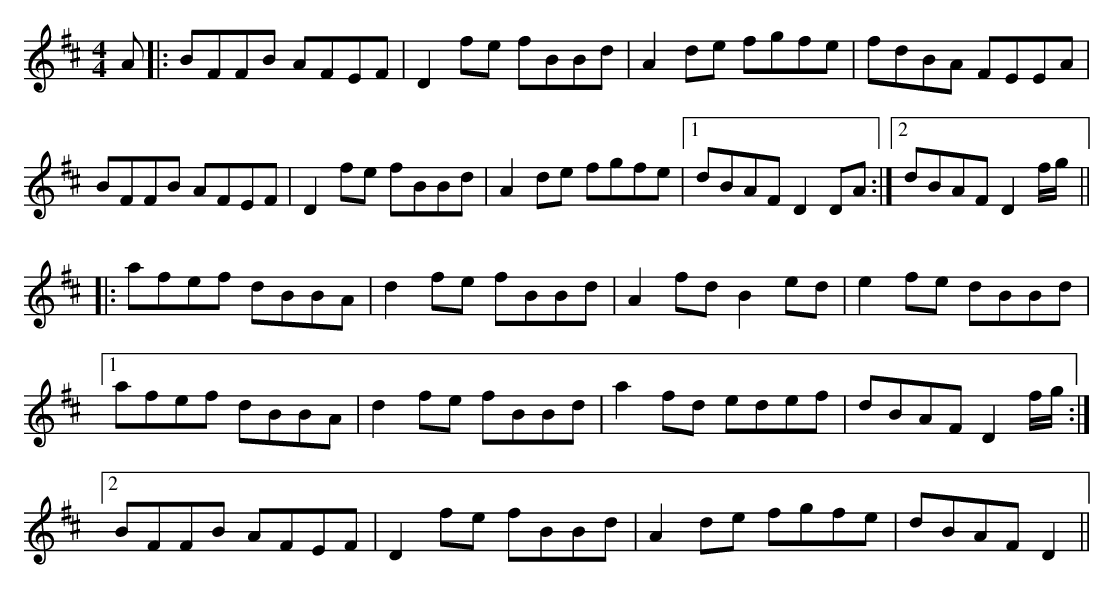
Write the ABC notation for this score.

X:1
M:4/4
K:Bmin
A|:BFFB AFEF|D2fe fBBd|A2de fgfe|fdBA FEEA|
BFFB AFEF|D2fe fBBd|A2de fgfe|1 dBAFD2DA:|2 dBAFD2f/g/||
|:afef dBBA|d2fe fBBd|A2fdB2ed|e2fe dBBd|
[1afef dBBA|d2fe fBBd|a2fd edef|dBAFD2f/g/:|
[2BFFB AFEF|D2fe fBBd|A2de fgfe|dBAFD2||
